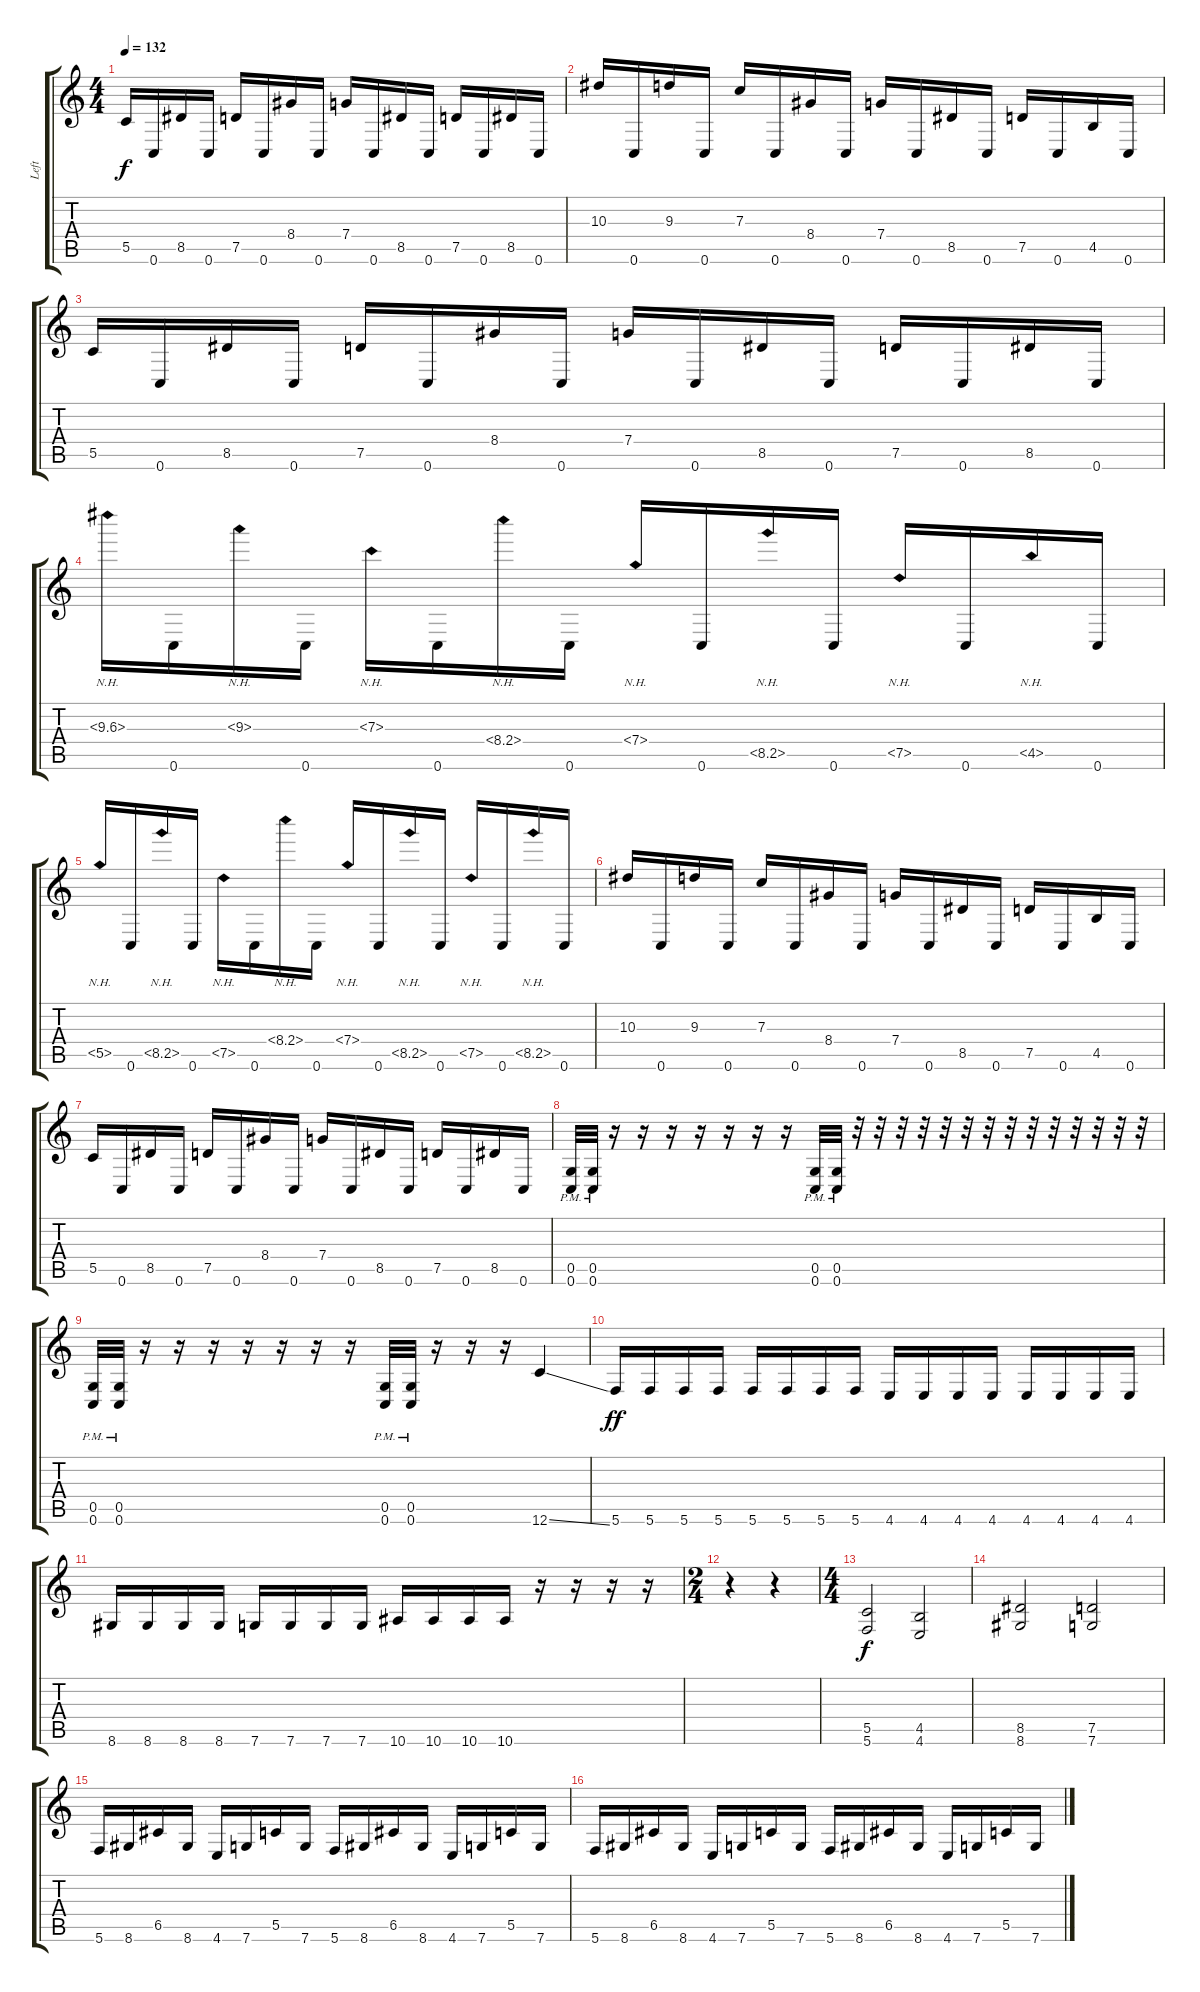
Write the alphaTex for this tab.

\track ("Left" "Left") {instrument distortionguitar}
\staff {score tabs}
\tuning (D4 A3 F3 C3 G2 C2) {hide}
\ts (4 4)
\tempo 132
\clef g2
\ks c
5.5.16{dy f} 0.6.16 8.5.16 0.6.16 7.5.16 0.6.16 8.4.16 0.6.16 7.4.16 0.6.16 8.5.16 0.6.16 7.5.16 0.6.16 8.5.16 0.6.16 |
10.3.16 0.6.16 9.3.16 0.6.16 7.3.16 0.6.16 8.4.16 0.6.16 7.4.16 0.6.16 8.5.16 0.6.16 7.5.16 0.6.16 4.5.16 0.6.16 |
5.5.16 0.6.16 8.5.16 0.6.16 7.5.16 0.6.16 8.4.16 0.6.16 7.4.16 0.6.16 8.5.16 0.6.16 7.5.16 0.6.16 8.5.16 0.6.16 |
10.3{nh}.16 0.6.16 9.3{nh}.16 0.6.16 7.3{nh}.16 0.6.16 8.4{nh}.16 0.6.16 7.4{nh}.16 0.6.16 8.5{nh}.16 0.6.16 7.5{nh}.16 0.6.16 4.5{nh}.16 0.6.16 |
5.5{nh}.16 0.6.16 8.5{nh}.16 0.6.16 7.5{nh}.16 0.6.16 8.4{nh}.16 0.6.16 7.4{nh}.16 0.6.16 8.5{nh}.16 0.6.16 7.5{nh}.16 0.6.16 8.5{nh}.16 0.6.16 |
10.3.16 0.6.16 9.3.16 0.6.16 7.3.16 0.6.16 8.4.16 0.6.16 7.4.16 0.6.16 8.5.16 0.6.16 7.5.16 0.6.16 4.5.16 0.6.16 |
5.5.16 0.6.16 8.5.16 0.6.16 7.5.16 0.6.16 8.4.16 0.6.16 7.4.16 0.6.16 8.5.16 0.6.16 7.5.16 0.6.16 8.5.16 0.6.16 |
(0.5{pm} 0.6{pm}).32 (0.5{pm} 0.6{pm}).32 r.16 r.16 r.16 r.16 r.16 r.16 r.16 (0.5{pm} 0.6{pm}).32 (0.5{pm} 0.6{pm}).32 r.32 r.32 r.32 r.32 r.32 r.32 r.32 r.32 r.32 r.32 r.32 r.32 r.32 r.32 |
(0.5{pm} 0.6{pm}).32 (0.5{pm} 0.6{pm}).32 r.16 r.16 r.16 r.16 r.16 r.16 r.16 (0.5{pm} 0.6{pm}).32 (0.5{pm} 0.6{pm}).32 r.16 r.16 r.16 12.6{ss}.4 |
5.6.16{dy ff} 5.6.16 5.6.16 5.6.16 5.6.16 5.6.16 5.6.16 5.6.16 4.6.16 4.6.16 4.6.16 4.6.16 4.6.16 4.6.16 4.6.16 4.6.16 |
8.6.16 8.6.16 8.6.16 8.6.16 7.6.16 7.6.16 7.6.16 7.6.16 10.6.16 10.6.16 10.6.16 10.6.16 r.16 r.16 r.16 r.16 |
\ts (2 4)
r.4 r.4 |
\ts (4 4)
(5.5 5.6).2{dy f} (4.5 4.6).2 |
(8.5 8.6).2 (7.5 7.6).2 |
5.6.16 8.6.16 6.5.16 8.6.16 4.6.16 7.6.16 5.5.16 7.6.16 5.6.16 8.6.16 6.5.16 8.6.16 4.6.16 7.6.16 5.5.16 7.6.16 |
5.6.16 8.6.16 6.5.16 8.6.16 4.6.16 7.6.16 5.5.16 7.6.16 5.6.16 8.6.16 6.5.16 8.6.16 4.6.16 7.6.16 5.5.16 7.6.16
